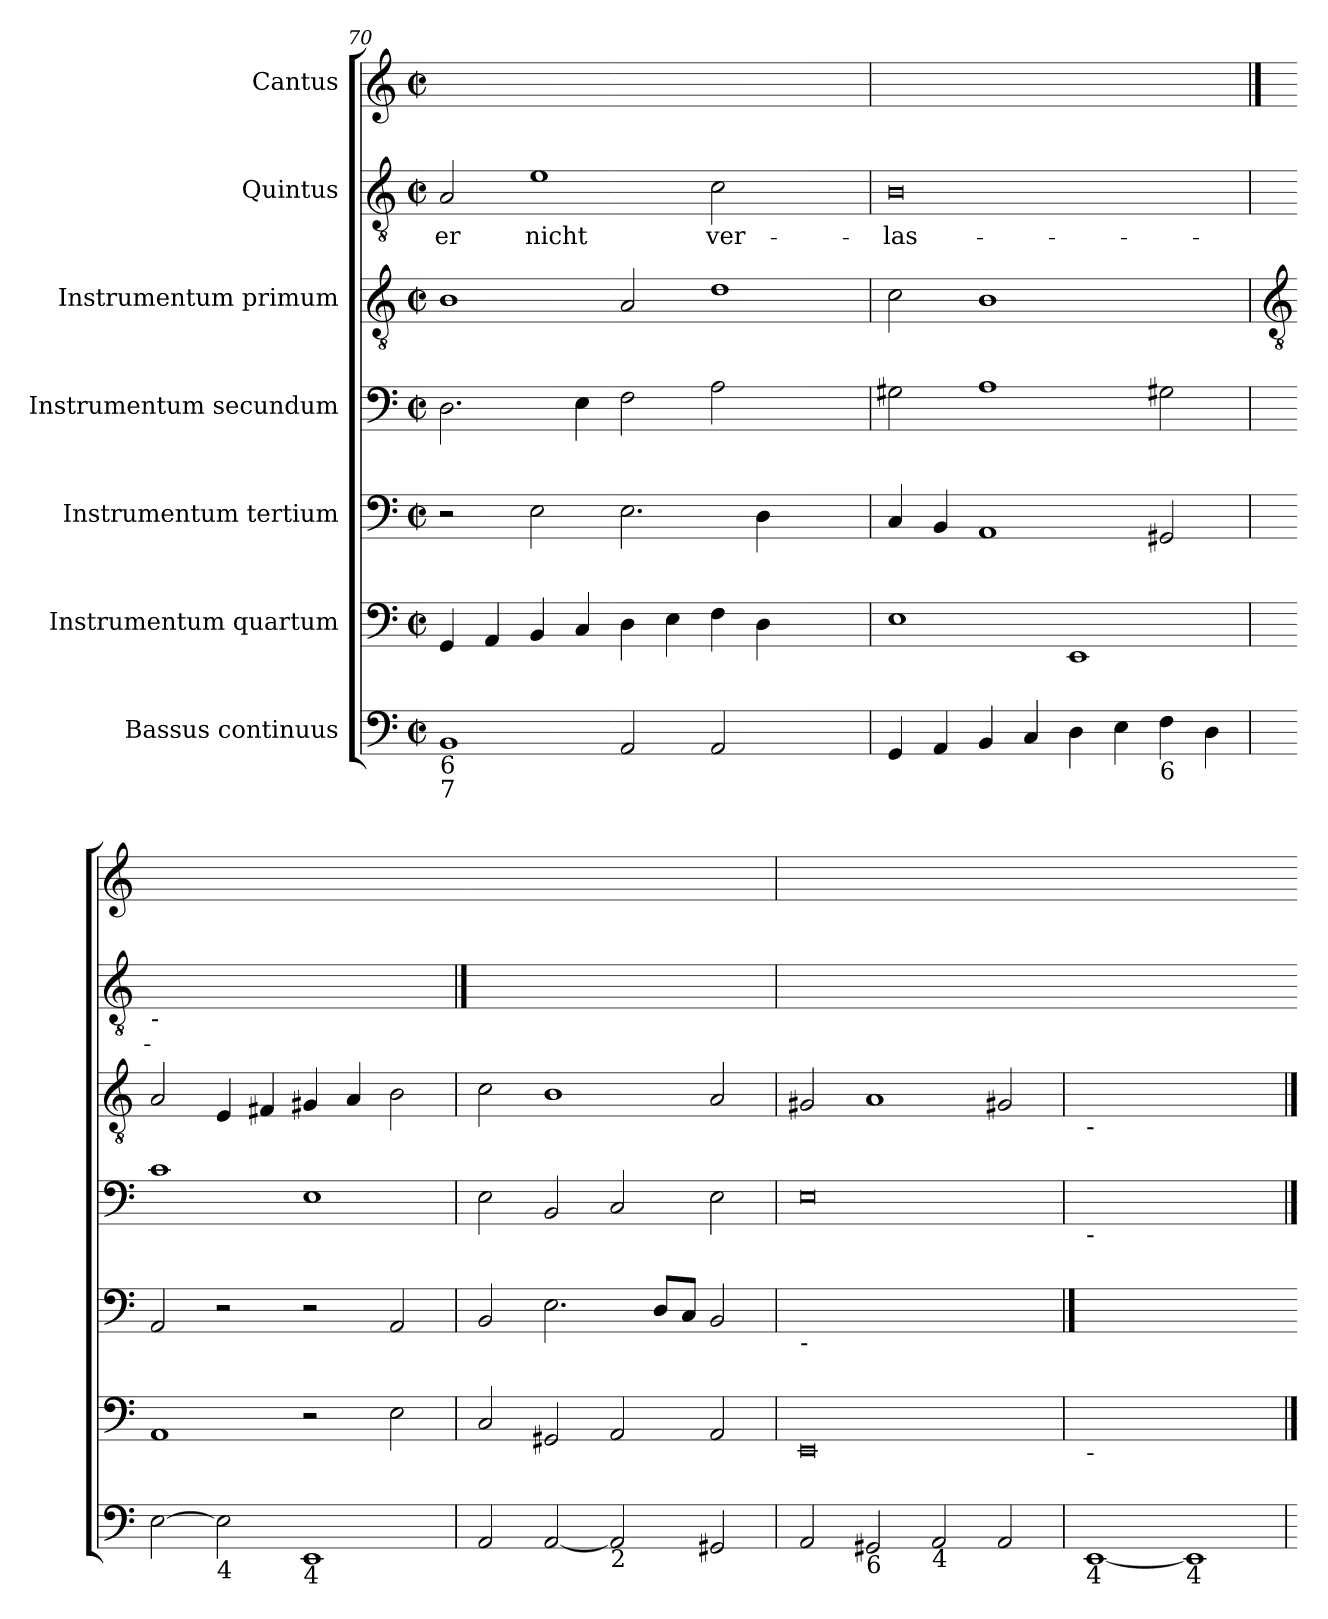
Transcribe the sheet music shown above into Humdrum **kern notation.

**kern	**kern	**kern	**kern	**kern	**kern	**text	**kern
*part7	*part6	*part5	*part4	*part3	*part2	*part2	*part1
*staff7	*staff6	*staff5	*staff4	*staff3	*staff2	*staff2	*staff1
*I"Bassus continuus	*I"Instrumentum quartum	*I"Instrumentum tertium	*I"Instrumentum secundum	*I"Instrumentum primum	*I"Quintus	*	*I"Cantus
*clefF4	*clefF4	*clefF4	*clefF4	*clefGv2	*clefGv2	*	*clefG2
*k[]	*k[]	*k[]	*k[]	*k[]	*k[]	*	*k[]
*C:	*C:	*C:	*C:	*C:	*C:	*	*C:
*M4/2	*M4/2	*M4/2	*M4/2	*M4/2	*M4/2	*	*M4/2
*met(c|)	*met(c|)	*met(c|)	*met(c|)	*met(c|)	*met(c|)	*	*met(c|)
=70	=70	=70	=70	=70	=70	=70	=70
!LO:TX:b:t=6	!	!	!	!	!	!	!
!LO:TX:b:t=7	!	!	!	!	!	!	!
!	!	!	!	!	!	!LO:LY:b	!
1BB	4GG	2r	2.D	1B	2A	er	1eyy_
.	4AA	.	.	.	.	.	.
!	!	!	!	!	!	!LO:LY:b	!
.	4BB	2E	.	.	1e	nicht	.
.	4C	.	4E	.	.	.	.
2AA	4D	2.E	2F	2A	.	.	1eyy_
.	4E	.	.	.	.	.	.
!	!	!	!	!	!	!LO:LY:b	!
2AA	4F	.	2A	1d	2c	ver-	.
.	4D	4D	.	.	.	.	.
2ryy	2ryy	2ryy	2ryy	.	2ryy	.	2ryy
!!LO:LB:g=z
=71	=71	=71	=71	=71	=71	=71	=71
!	!	!	!	!	!	!LO:LY:b	!
4GG	1E	4C	2G#X	2c	0B	-las-	0eyy]
4AA	.	4BB	.	.	.	.	.
4BB	.	1AA	1A	1B	.	.	.
4C	.	.	.	.	.	.	.
4D	1EE	.	.	.	.	.	.
4E	.	.	.	.	.	.	.
!LO:TX:b:t=6	!	!	!	!	!	!	!
4F	.	2GG#X	2G#X	2ryy	.	.	.
4D	.	.	.	.	.	.	.
!!LO:LB:g=z
=	=	=	=	=	=	==	==
*	*	*	*	*clefGv2	*	*	*
!	!	!	!	!	!LO:TX:b:t=-	!	!
!	!	!	!	!	!	!LO:LY:b	!
[2E	1AA	2AA	1c	2A	0A;<yy	-sen.	0ryy
!LO:TX:b:t=4	!	!	!	!	!	!	!
2E]	.	2r	.	4E	.	.	.
.	.	.	.	4F#X	.	.	.
!LO:TX:b:t=4	!	!	!	!	!	!	!
1EE	2r	2r	1E	4G#X	.	.	.
.	.	.	.	4A	.	.	.
.	2E	2AA	.	2B	.	.	.
!!LO:LB:g=z
=	=	=	=	=	==	=	=
2AA	2C	2BB	2E	2c	0ryy	.	0ryy
[2AA	2GG#X	2.E	2BB	1B	.	.	.
!LO:TX:b:t=2	!	!	!	!	!	!	!
2AA]	2AA	.	2C	.	.	.	.
.	.	8DL	.	.	.	.	.
.	.	8CJ	.	.	.	.	.
2GG#X	2AA	2BB	2E	2A	.	.	.
=	=	=	=	=	=	=	=
!	!	!LO:TX:b:t=-	!	!	!	!	!
2AA	0EE	0C#X;<yy	0E	2G#X	0ryy	.	0ryy
!LO:TX:b:t=6	!	!	!	!	!	!	!
2GG#X	.	.	.	1A	.	.	.
!LO:TX:b:t=4	!	!	!	!	!	!	!
2AA	.	.	.	.	.	.	.
2AA	.	.	.	2G#X	.	.	.
=	=	==	=	=	=	=	=
!	!	!	!	!LO:TX:b:t=-	!	!	!
!	!	!	!LO:TX:b:t=-	!	!	!	!
!	!LO:TX:b:t=-	!	!	!	!	!	!
!LO:TX:b:t=4	!	!	!	!	!	!	!
[1EE	0AA;<yy	0ryy	0E;<yy	0A;<yy	0ryy	.	0ryy
!LO:TX:b:t=4	!	!	!	!	!	!	!
1EE]	.	.	.	.	.	.	.
=	==	=	==	==	=	=	=
*-	*-	*-	*-	*-	*-	*-	*-
